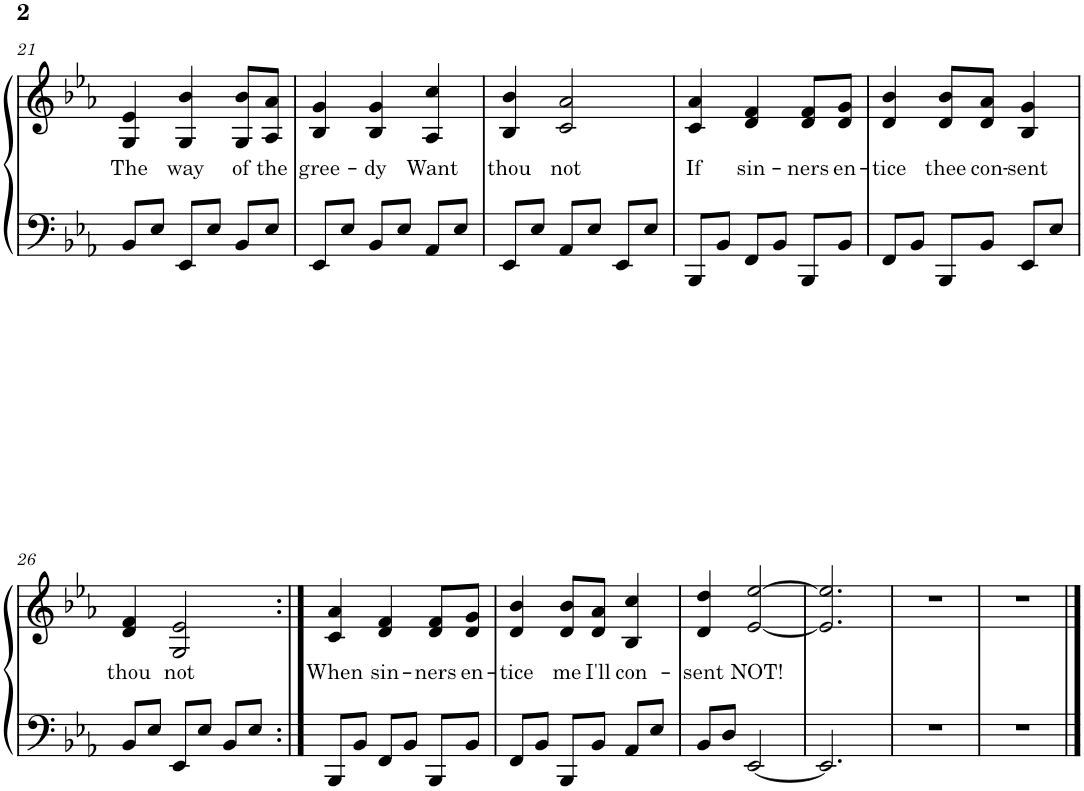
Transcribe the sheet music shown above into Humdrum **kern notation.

**kern	**kern	**text
*part1	*part1	*part1
*staff2	*staff1	*staff1
*I"Piano	*	*
*I'Pno.	*	*
!!LO:PB:g=z
*clefF4	*clefG2	*
*k[b-e-a-]	*k[b-e-a-]	*
*M3/4	*M3/4	*
=21	=21	=21
!	!	!LO:LY:b
8BB-/L	4G/ 4e-/	The
8E-/J	.	.
!	!	!LO:LY:b
8EE-/L	4G/ 4b-/	way
8E-/J	.	.
!	!	!LO:LY:b
8BB-/L	8G/ 8b-/L	of
!	!	!LO:LY:b
8E-/J	8A-/ 8a-/J	the
=22	=22	=22
!	!	!LO:LY:b
8EE-/L	4B-/ 4g/	gree-
8E-/J	.	.
!	!	!LO:LY:b
8BB-/L	4B-/ 4g/	-dy
8E-/J	.	.
!	!	!LO:LY:b
8AA-/L	4A-/ 4cc/	Want
8E-/J	.	.
=23	=23	=23
!	!	!LO:LY:b
8EE-/L	4B-/ 4b-/	thou
8E-/J	.	.
!	!	!LO:LY:b
8AA-/L	2c/ 2a-/	not
8E-/J	.	.
8EE-/L	.	.
8E-/J	.	.
=24	=24	=24
!	!	!LO:LY:b
8BBB-/L	4c/ 4a-/	If
8BB-/J	.	.
!	!	!LO:LY:b
8FF/L	4d/ 4f/	sin-
8BB-/J	.	.
!	!	!LO:LY:b
8BBB-/L	8d/ 8f/L	-ners
!	!	!LO:LY:b
8BB-/J	8d/ 8g/J	en-
=25	=25	=25
!	!	!LO:LY:b
8FF/L	4d/ 4b-/	-tice
8BB-/J	.	.
!	!	!LO:LY:b
8BBB-/L	8d/ 8b-/L	thee
!	!	!LO:LY:b
8BB-/J	8d/ 8a-/J	con-
!	!	!LO:LY:b
8EE-/L	4B-/ 4g/	-sent
8E-/J	.	.
!!LO:LB:g=z
=26	=26	=26
!	!	!LO:LY:b
8BB-/L	4d/ 4f/	thou
8E-/J	.	.
!	!	!LO:LY:b
8EE-/L	2G/ 2e-/	not
8E-/J	.	.
8BB-/L	.	.
8E-/J	.	.
=27:|!	=27:|!	=27:|!
!	!	!LO:LY:b
8BBB-/L	4c/ 4a-/	When
8BB-/J	.	.
!	!	!LO:LY:b
8FF/L	4d/ 4f/	sin-
8BB-/J	.	.
!	!	!LO:LY:b
8BBB-/L	8d/ 8f/L	-ners
!	!	!LO:LY:b
8BB-/J	8d/ 8g/J	en-
=28	=28	=28
!	!	!LO:LY:b
8FF/L	4d/ 4b-/	-tice
8BB-/J	.	.
!	!	!LO:LY:b
8BBB-/L	8d/ 8b-/L	me
!	!	!LO:LY:b
8BB-/J	8d/ 8a-/J	I'll
!	!	!LO:LY:b
8AA-/L	4B-/ 4cc/	con-
8E-/J	.	.
=29	=29	=29
!	!	!LO:LY:b
8BB-/L	4d/ 4dd/	-sent
8D/J	.	.
!	!	!LO:LY:b
[2EE-/	[2e-/ [2ee-/	NOT!
=30	=30	=30
2.EE-/]	2.e-/] 2.ee-/]	.
=31	=31	=31
2.r	2.r	.
=32	=32	=32
2.r	2.r	.
==	==	==
*-	*-	*-
